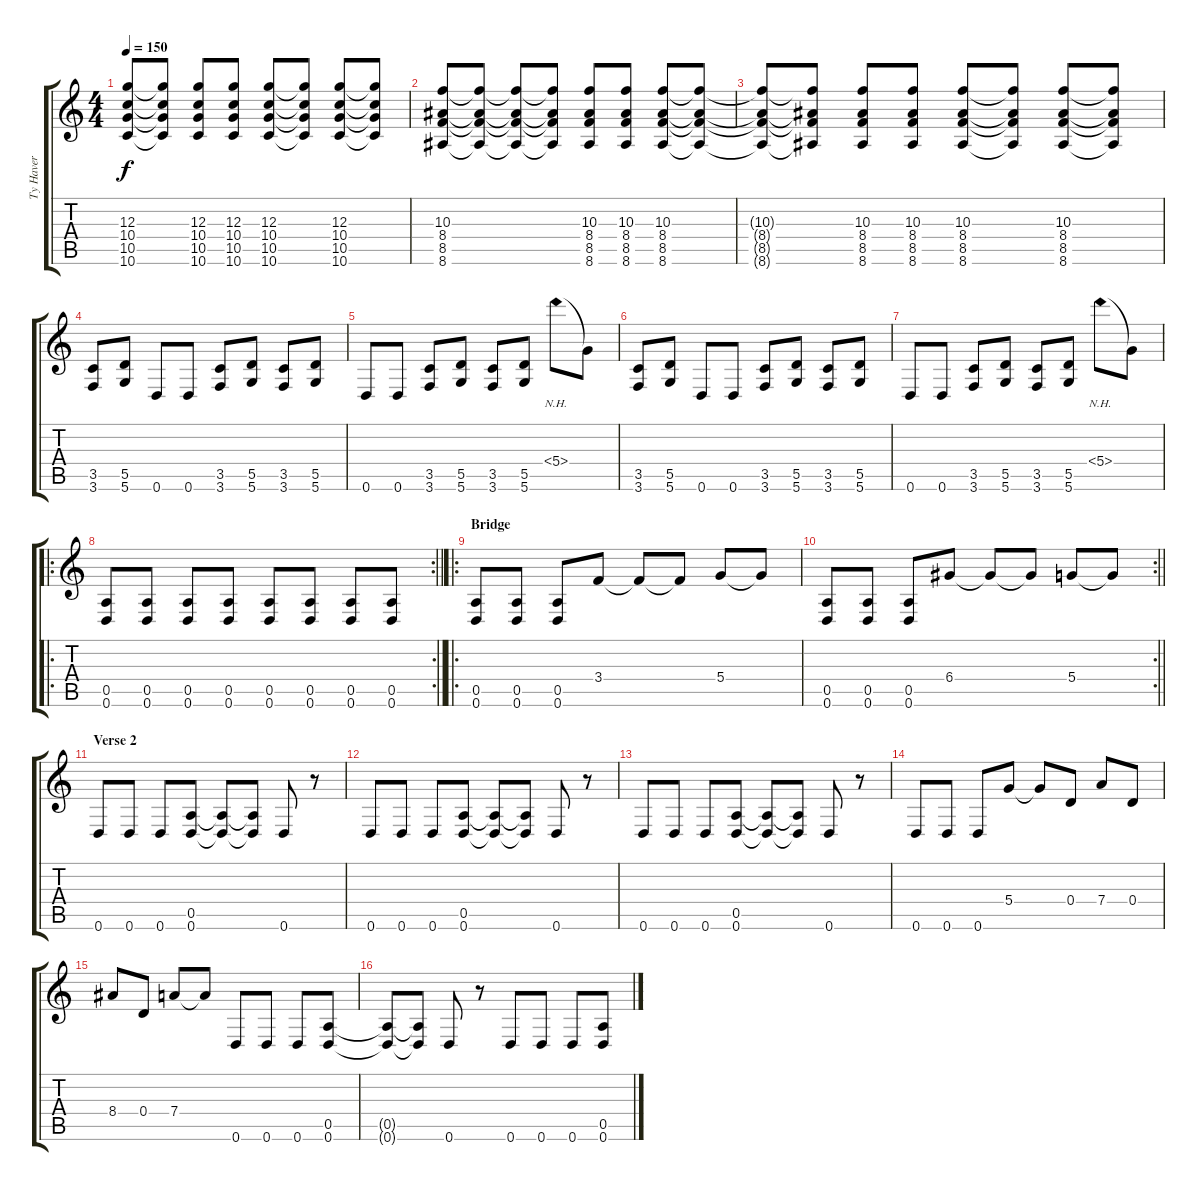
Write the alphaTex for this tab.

\track ("Ty Haver" "Ty Haver") {instrument distortionguitar}
\staff {score tabs}
\tuning (E4 B3 G3 D3 A2 D2) {hide}
\ts (4 4)
\tempo 150
\clef g2
\ks c
(12.3{t} 10.4{t} 10.5{t} 10.6{t}).8{dy f} (12.3{t} 10.4{t} 10.5{t} 10.6{t}).8 (12.3 10.4 10.5 10.6).8 (12.3 10.4 10.5 10.6).8 (12.3 10.4 10.5 10.6).8 (12.3{t} 10.4{t} 10.5{t} 10.6{t}).8 (12.3 10.4 10.5 10.6).8 (12.3{t} 10.4{t} 10.5{t} 10.6{t}).8 |
(10.3 8.4 8.5 8.6).8 (10.3{t} 8.4{t} 8.5{t} 8.6{t}).8 (10.3{t} 8.4{t} 8.5{t} 8.6{t}).8 (10.3{t} 8.4{t} 8.5{t} 8.6{t}).8 (10.3 8.4 8.5 8.6).8 (10.3 8.4 8.5 8.6).8 (10.3 8.4 8.5 8.6).8 (10.3{t} 8.4{t} 8.5{t} 8.6{t}).8 |
(10.3{t} 8.4{t} 8.5{t} 8.6{t}).8 (10.3{t} 8.4{t} 8.5{t} 8.6{t}).8 (10.3 8.4 8.5 8.6).8 (10.3 8.4 8.5 8.6).8 (10.3 8.4 8.5 8.6).8 (10.3{t} 8.4{t} 8.5{t} 8.6{t}).8 (10.3 8.4 8.5 8.6).8 (10.3{t} 8.4{t} 8.5{t} 8.6{t}).8 |
(3.5 3.6).8 (5.5 5.6).8 0.6.8 0.6.8 (3.5 3.6).8 (5.5 5.6).8 (3.5 3.6).8 (5.5 5.6).8 |
0.6.8 0.6.8 (3.5 3.6).8 (5.5 5.6).8 (3.5 3.6).8 (5.5 5.6).8 5.4{nh}.8 5.4{t}.8 |
(3.5 3.6).8 (5.5 5.6).8 0.6.8 0.6.8 (3.5 3.6).8 (5.5 5.6).8 (3.5 3.6).8 (5.5 5.6).8 |
0.6.8 0.6.8 (3.5 3.6).8 (5.5 5.6).8 (3.5 3.6).8 (5.5 5.6).8 5.4{nh}.8 5.4{t}.8 |
\ro
\rc 2
\barLineRight lightlight
(0.5 0.6).8 (0.5 0.6).8 (0.5 0.6).8 (0.5 0.6).8 (0.5 0.6).8 (0.5 0.6).8 (0.5 0.6).8 (0.5 0.6).8 |
\ro
\section ("" "Bridge")
(0.5 0.6).8 (0.5 0.6).8 (0.5 0.6).8 3.4.8 3.4{t}.8 3.4{t}.8 5.4.8 5.4{t}.8 |
\rc 2
\barLineRight lightlight
(0.5 0.6).8 (0.5 0.6).8 (0.5 0.6).8 6.4.8 6.4{t}.8 6.4{t}.8 5.4.8 5.4{t}.8 |
\section ("" "Verse 2")
0.6.8 0.6.8 0.6.8 (0.5 0.6).8 (0.5{t} 0.6{t}).8 (0.5{t} 0.6{t}).8 0.6.8 r.8 |
0.6.8 0.6.8 0.6.8 (0.5 0.6).8 (0.5{t} 0.6{t}).8 (0.5{t} 0.6{t}).8 0.6.8 r.8 |
0.6.8 0.6.8 0.6.8 (0.5 0.6).8 (0.5{t} 0.6{t}).8 (0.5{t} 0.6{t}).8 0.6.8 r.8 |
0.6.8 0.6.8 0.6.8 5.4.8 5.4{t}.8 0.4.8 7.4.8 0.4.8 |
8.4.8 0.4.8 7.4.8 7.4{t}.8 0.6.8 0.6.8 0.6.8 (0.5 0.6).8 |
(0.5{t} 0.6{t}).8 (0.5{t} 0.6{t}).8 0.6.8 r.8 0.6.8 0.6.8 0.6.8 (0.5 0.6).8
